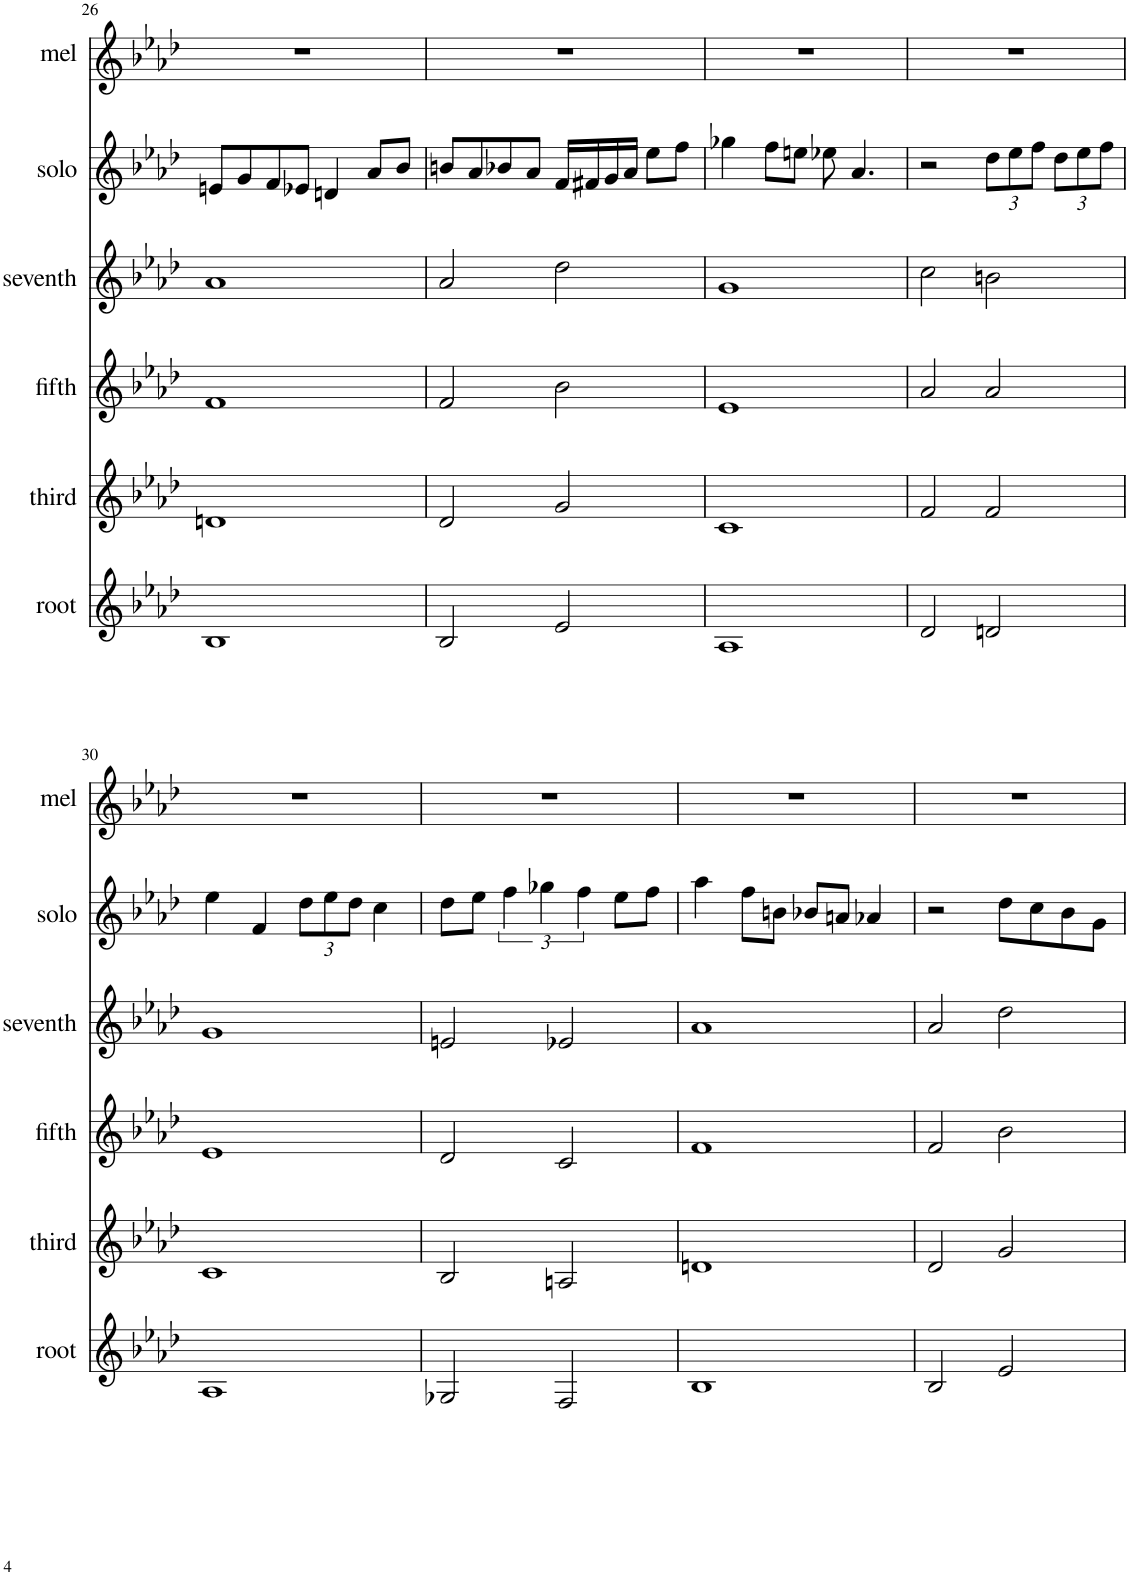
**kern	**kern	**kern	**kern	**kern	**kern
*part6	*part5	*part4	*part3	*part2	*part1
*staff6	*staff5	*staff4	*staff3	*staff2	*staff1
*I"root	*I"third	*I"fifth	*I"seventh	*I"solo	*I"mel
*I'root	*I'third	*I'fifth	*I'seventh	*I'solo	*I'mel
!!LO:PB:g=z
*clefG2	*clefG2	*clefG2	*clefG2	*clefG2	*clefG2
*k[b-e-a-d-]	*k[b-e-a-d-]	*k[b-e-a-d-]	*k[b-e-a-d-]	*k[b-e-a-d-]	*k[b-e-a-d-]
*M4/4	*M4/4	*M4/4	*M4/4	*M4/4	*M4/4
=26	=26	=26	=26	=26	=26
1B-	1dn	1f	1a-	8en/L	1r
.	.	.	.	8g/	.
.	.	.	.	8f/	.
.	.	.	.	8e-X/J	.
.	.	.	.	4dn/	.
.	.	.	.	8a-/L	.
.	.	.	.	8b-/J	.
=27	=27	=27	=27	=27	=27
2B-/	2d-/	2f/	2a-/	8bn/L	1r
.	.	.	.	8a-/	.
.	.	.	.	8b-X/	.
.	.	.	.	8a-/J	.
2e-/	2g/	2b-\	2dd-\	16f/LL	.
.	.	.	.	16f#X/	.
.	.	.	.	16g/	.
.	.	.	.	16a-/JJ	.
.	.	.	.	8ee-\L	.
.	.	.	.	8ff\J	.
=28	=28	=28	=28	=28	=28
1A-	1c	1e-	1g	4gg-X\	1r
.	.	.	.	8ff\L	.
.	.	.	.	8een\J	.
.	.	.	.	8ee-X\	.
.	.	.	.	4.a-/	.
=29	=29	=29	=29	=29	=29
2d-/	2f/	2a-/	2cc\	2r	1r
*	*	*	*	*Xbrackettup	*
2dn/	2f/	2a-/	2bn\	12dd-\L	.
.	.	.	.	12ee-\	.
.	.	.	.	12ff\J	.
.	.	.	.	12dd-\L	.
.	.	.	.	12ee-\	.
.	.	.	.	12ff\J	.
!!LO:LB:g=z
=30	=30	=30	=30	=30	=30
1A-	1c	1e-	1g	4ee-\	1r
.	.	.	.	4f/	.
.	.	.	.	12dd-\L	.
.	.	.	.	12ee-\	.
.	.	.	.	12dd-\J	.
.	.	.	.	4cc\	.
=31	=31	=31	=31	=31	=31
2G-X/	2B-/	2d-/	2en/	8dd-\L	1r
.	.	.	.	8ee-\J	.
*	*	*	*	*brackettup	*
.	.	.	.	6ff\	.
.	.	.	.	6gg-X\	.
2F/	2An/	2c/	2e-X/	.	.
.	.	.	.	6ff\	.
.	.	.	.	8ee-\L	.
.	.	.	.	8ff\J	.
=32	=32	=32	=32	=32	=32
1B-	1dn	1f	1a-	4aa-\	1r
.	.	.	.	8ff\L	.
.	.	.	.	8bn\J	.
.	.	.	.	8b-X/L	.
.	.	.	.	8an/J	.
.	.	.	.	4a-X/	.
=33	=33	=33	=33	=33	=33
2B-/	2d-/	2f/	2a-/	2r	1r
2e-/	2g/	2b-\	2dd-\	8dd-\L	.
.	.	.	.	8cc\	.
.	.	.	.	8b-\	.
.	.	.	.	8g\J	.
=	=	=	=	=	=
*-	*-	*-	*-	*-	*-
